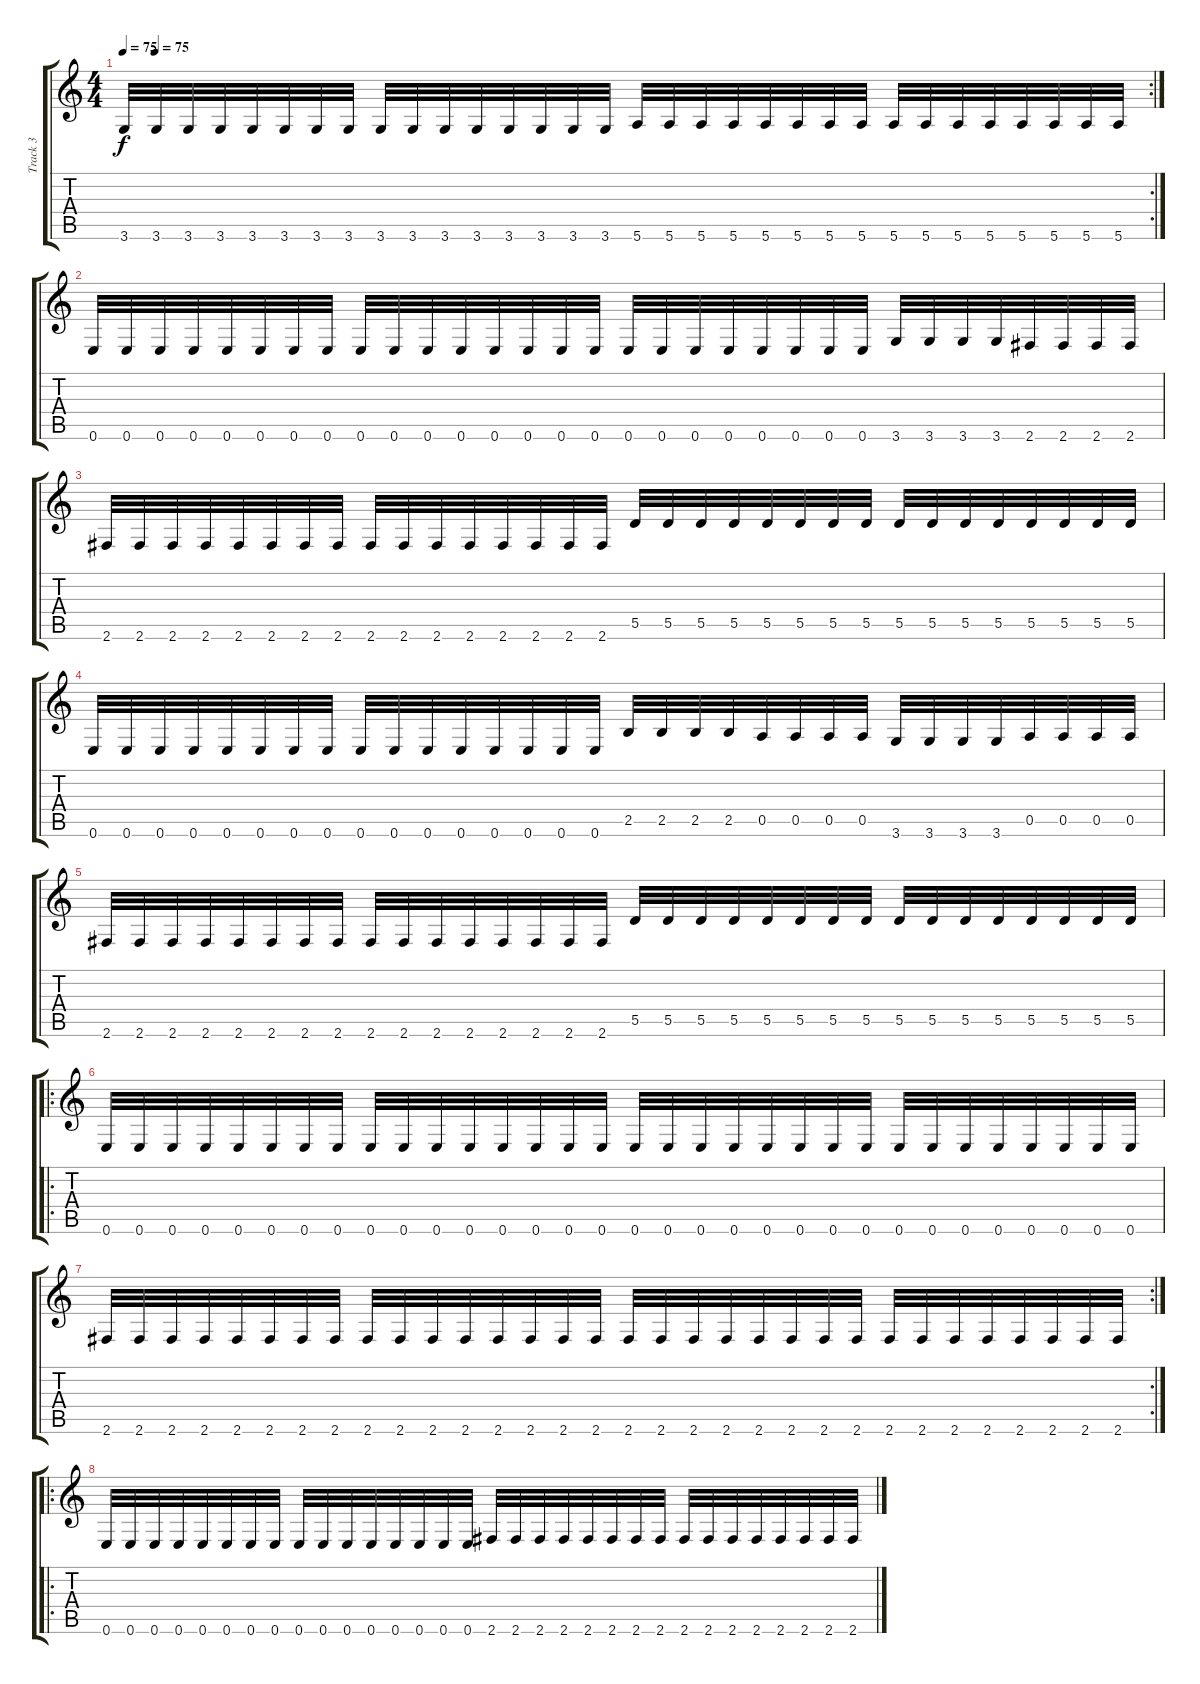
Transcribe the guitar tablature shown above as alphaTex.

\track ("Track 3" "Track 3") {instrument electricbasspick}
\staff {score tabs}
\tuning (E4 B3 G3 D3 A2 E2) {hide}
\rc 2
\ts (4 4)
\tempo 75
\tempo (75 0.03125)
\clef g2
\ks c
3.6.32{dy f} 3.6.32 3.6.32 3.6.32 3.6.32 3.6.32 3.6.32 3.6.32 3.6.32 3.6.32 3.6.32 3.6.32 3.6.32 3.6.32 3.6.32 3.6.32 5.6.32 5.6.32 5.6.32 5.6.32 5.6.32 5.6.32 5.6.32 5.6.32 5.6.32 5.6.32 5.6.32 5.6.32 5.6.32 5.6.32 5.6.32 5.6.32 |
0.6.32 0.6.32 0.6.32 0.6.32 0.6.32 0.6.32 0.6.32 0.6.32 0.6.32 0.6.32 0.6.32 0.6.32 0.6.32 0.6.32 0.6.32 0.6.32 0.6.32 0.6.32 0.6.32 0.6.32 0.6.32 0.6.32 0.6.32 0.6.32 3.6.32 3.6.32 3.6.32 3.6.32 2.6.32 2.6.32 2.6.32 2.6.32 |
2.6.32 2.6.32 2.6.32 2.6.32 2.6.32 2.6.32 2.6.32 2.6.32 2.6.32 2.6.32 2.6.32 2.6.32 2.6.32 2.6.32 2.6.32 2.6.32 5.5.32 5.5.32 5.5.32 5.5.32 5.5.32 5.5.32 5.5.32 5.5.32 5.5.32 5.5.32 5.5.32 5.5.32 5.5.32 5.5.32 5.5.32 5.5.32 |
0.6.32 0.6.32 0.6.32 0.6.32 0.6.32 0.6.32 0.6.32 0.6.32 0.6.32 0.6.32 0.6.32 0.6.32 0.6.32 0.6.32 0.6.32 0.6.32 2.5.32 2.5.32 2.5.32 2.5.32 0.5.32 0.5.32 0.5.32 0.5.32 3.6.32 3.6.32 3.6.32 3.6.32 0.5.32 0.5.32 0.5.32 0.5.32 |
2.6.32 2.6.32 2.6.32 2.6.32 2.6.32 2.6.32 2.6.32 2.6.32 2.6.32 2.6.32 2.6.32 2.6.32 2.6.32 2.6.32 2.6.32 2.6.32 5.5.32 5.5.32 5.5.32 5.5.32 5.5.32 5.5.32 5.5.32 5.5.32 5.5.32 5.5.32 5.5.32 5.5.32 5.5.32 5.5.32 5.5.32 5.5.32 |
\ro
0.6.32 0.6.32 0.6.32 0.6.32 0.6.32 0.6.32 0.6.32 0.6.32 0.6.32 0.6.32 0.6.32 0.6.32 0.6.32 0.6.32 0.6.32 0.6.32 0.6.32 0.6.32 0.6.32 0.6.32 0.6.32 0.6.32 0.6.32 0.6.32 0.6.32 0.6.32 0.6.32 0.6.32 0.6.32 0.6.32 0.6.32 0.6.32 |
\rc 2
2.6.32 2.6.32 2.6.32 2.6.32 2.6.32 2.6.32 2.6.32 2.6.32 2.6.32 2.6.32 2.6.32 2.6.32 2.6.32 2.6.32 2.6.32 2.6.32 2.6.32 2.6.32 2.6.32 2.6.32 2.6.32 2.6.32 2.6.32 2.6.32 2.6.32 2.6.32 2.6.32 2.6.32 2.6.32 2.6.32 2.6.32 2.6.32 |
\ro
0.6.32 0.6.32 0.6.32 0.6.32 0.6.32 0.6.32 0.6.32 0.6.32 0.6.32 0.6.32 0.6.32 0.6.32 0.6.32 0.6.32 0.6.32 0.6.32 2.6.32 2.6.32 2.6.32 2.6.32 2.6.32 2.6.32 2.6.32 2.6.32 2.6.32 2.6.32 2.6.32 2.6.32 2.6.32 2.6.32 2.6.32 2.6.32
